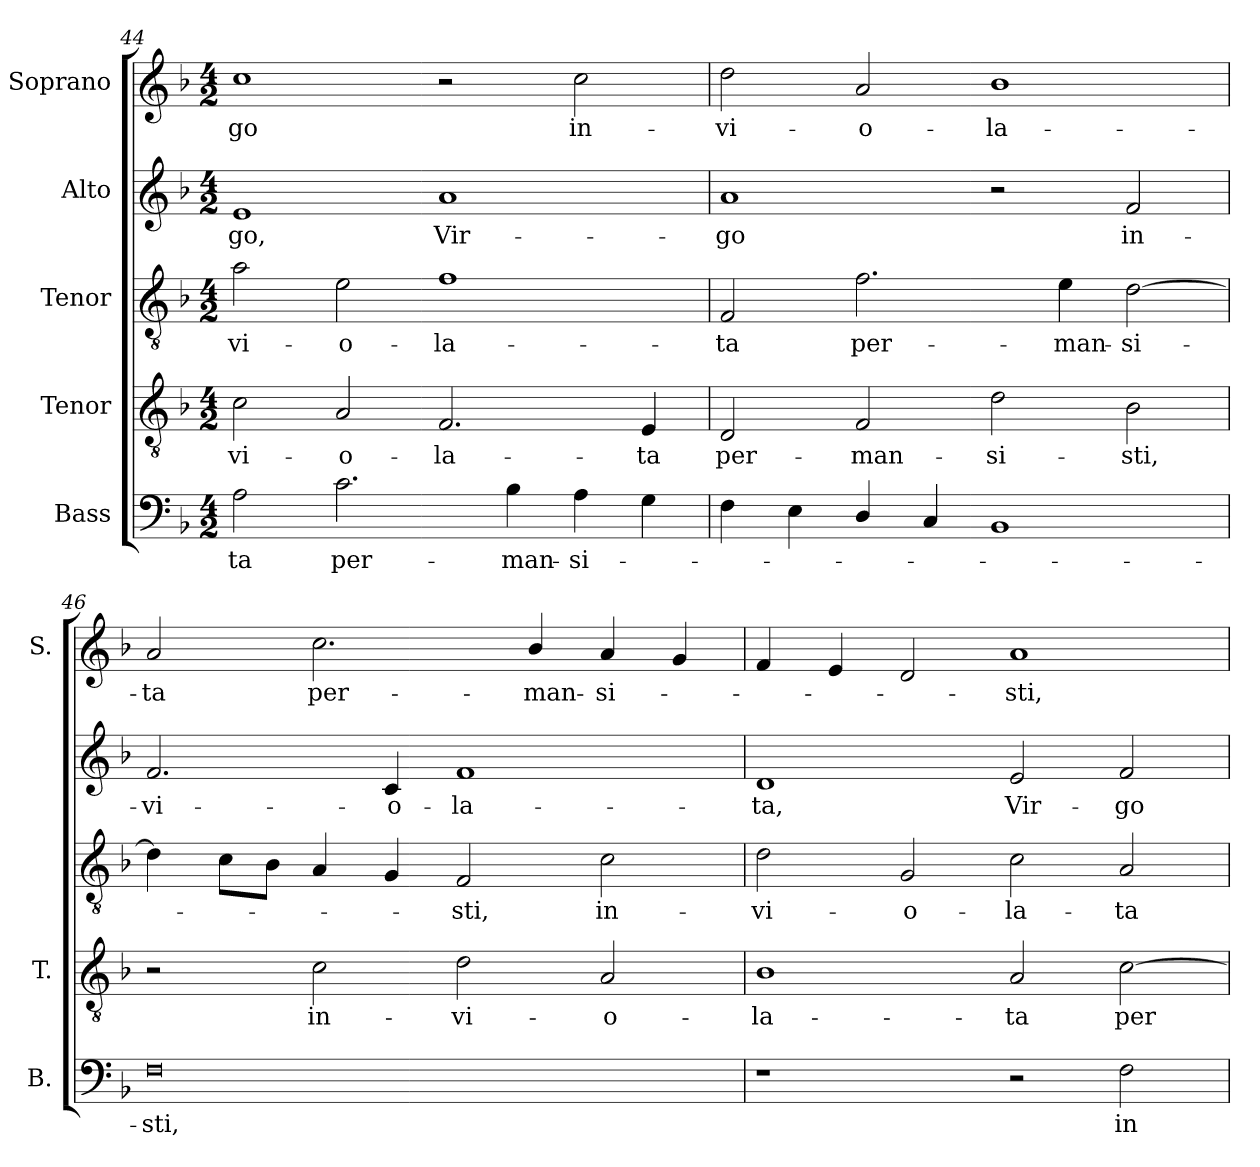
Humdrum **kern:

**kern	**text	**kern	**text	**kern	**text	**kern	**text	**kern	**text
*part5	*part5	*part4	*part4	*part3	*part3	*part2	*part2	*part1	*part1
*staff5	*staff5	*staff4	*staff4	*staff3	*staff3	*staff2	*staff2	*staff1	*staff1
*I"Bass	*	*I"Tenor	*	*I"Tenor	*	*I"Alto	*	*I"Soprano	*
*I'B.	*	*I'T.	*	*	*	*	*	*I'S.	*
*clefF4	*	*clefGv2	*	*clefGv2	*	*clefG2	*	*clefG2	*
*	*	*ITrd7c12	*	*ITrd7c12	*	*	*	*	*
*k[b-]	*	*k[b-]	*	*k[b-]	*	*k[b-]	*	*k[b-]	*
*F:	*	*F:	*	*F:	*	*F:	*	*F:	*
*M4/2	*	*M4/2	*	*M4/2	*	*M4/2	*	*M4/2	*
=44	=44	=44	=44	=44	=44	=44	=44	=44	=44
!	!LO:LY:b:color=#000000	!	!	!	!	!	!	!	!
!	!	!	!LO:LY:b:color=#000000	!	!	!	!	!	!
!	!	!	!	!	!LO:LY:b:color=#000000	!	!	!	!
!	!	!	!	!	!	!	!LO:LY:b:color=#000000	!	!
!	!	!	!	!	!	!	!	!	!LO:LY:b:color=#000000
2Ai\	-ta	2Ci\	-vi-	2Ai\	-vi-	1ei	-go,	1cci	-go
!	!LO:LY:b:color=#000000	!	!	!	!	!	!	!	!
!	!	!	!LO:LY:b:color=#000000	!	!	!	!	!	!
!	!	!	!	!	!LO:LY:b:color=#000000	!	!	!	!
2.ci\	per-	2AAi/	-o-	2Ei\	-o-	.	.	.	.
!	!	!	!LO:LY:b:color=#000000	!	!	!	!	!	!
!	!	!	!	!	!LO:LY:b:color=#000000	!	!	!	!
!	!	!	!	!	!	!	!LO:LY:b:color=#000000	!	!
.	.	2.FFi/	-la-	1Fi	-la-	1ai	Vir-	2r	.
!	!LO:LY:b:color=#000000	!	!	!	!	!	!	!	!
4B-i\	-man-	.	.	.	.	.	.	.	.
!	!LO:LY:b:color=#000000	!	!	!	!	!	!	!	!
!	!	!	!	!	!	!	!	!	!LO:LY:b:color=#000000
4Ai\	-si-	.	.	.	.	.	.	2cci\	in-
!	!	!	!LO:LY:b:color=#000000	!	!	!	!	!	!
4Gi\	.	4EEi/	-ta	.	.	.	.	.	.
=45	=45	=45	=45	=45	=45	=45	=45	=45	=45
!	!	!	!LO:LY:b:color=#000000	!	!	!	!	!	!
!	!	!	!	!	!LO:LY:b:color=#000000	!	!	!	!
!	!	!	!	!	!	!	!LO:LY:b:color=#000000	!	!
!	!	!	!	!	!	!	!	!	!LO:LY:b:color=#000000
4Fi\	.	2DDi/	per-	2FFi/	-ta	1ai	-go	2ddi\	-vi-
4Ei\	.	.	.	.	.	.	.	.	.
!	!	!	!LO:LY:b:color=#000000	!	!	!	!	!	!
!	!	!	!	!	!LO:LY:b:color=#000000	!	!	!	!
!	!	!	!	!	!	!	!	!	!LO:LY:b:color=#000000
4Di/	.	2FFi/	-man-	2.Fi\	per-	.	.	2ai/	-o-
4Ci/	.	.	.	.	.	.	.	.	.
!	!	!	!LO:LY:b:color=#000000	!	!	!	!	!	!
!	!	!	!	!	!	!	!	!	!LO:LY:b:color=#000000
1BB-i	.	2Di\	-si-	.	.	2r	.	1b-i	-la-
!	!	!	!	!	!LO:LY:b:color=#000000	!	!	!	!
.	.	.	.	4Ei\	-man-	.	.	.	.
!	!	!	!LO:LY:b:color=#000000	!	!	!	!	!	!
!	!	!	!	!	!LO:LY:b:color=#000000	!	!	!	!
!	!	!	!	!	!	!	!LO:LY:b:color=#000000	!	!
.	.	2BB-i\	-sti,	[2Di\	-si-	2fi/	in-	.	.
=46	=46	=46	=46	=46	=46	=46	=46	=46	=46
!	!LO:LY:b:color=#000000	!	!	!	!	!	!	!	!
!	!	!	!	!	!	!	!LO:LY:b:color=#000000	!	!
!	!	!	!	!	!	!	!	!	!LO:LY:b:color=#000000
0Fi	-sti,	2r	.	4Di\]	.	2.fi/	-vi-	2ai/	-ta
.	.	.	.	8Ci\L	.	.	.	.	.
.	.	.	.	8BB-i\J	.	.	.	.	.
!	!	!	!LO:LY:b:color=#000000	!	!	!	!	!	!
!	!	!	!	!	!	!	!	!	!LO:LY:b:color=#000000
.	.	2Ci\	in-	4AAi/	.	.	.	2.cci\	per-
!	!	!	!	!	!	!	!LO:LY:b:color=#000000	!	!
.	.	.	.	4GGi/	.	4ci/	-o-	.	.
!	!	!	!LO:LY:b:color=#000000	!	!	!	!	!	!
!	!	!	!	!	!LO:LY:b:color=#000000	!	!	!	!
!	!	!	!	!	!	!	!LO:LY:b:color=#000000	!	!
.	.	2Di\	-vi-	2FFi/	-sti,	1fi	-la-	.	.
!	!	!	!	!	!	!	!	!	!LO:LY:b:color=#000000
.	.	.	.	.	.	.	.	4b-i/	-man-
!	!	!	!LO:LY:b:color=#000000	!	!	!	!	!	!
!	!	!	!	!	!LO:LY:b:color=#000000	!	!	!	!
!	!	!	!	!	!	!	!	!	!LO:LY:b:color=#000000
.	.	2AAi/	-o-	2Ci\	in-	.	.	4ai/	-si-
.	.	.	.	.	.	.	.	4gi/	.
=47	=47	=47	=47	=47	=47	=47	=47	=47	=47
!	!	!	!LO:LY:b:color=#000000	!	!	!	!	!	!
!	!	!	!	!	!LO:LY:b:color=#000000	!	!	!	!
!	!	!	!	!	!	!	!LO:LY:b:color=#000000	!	!
1r	.	1BB-i	-la-	2Di\	-vi-	1di	-ta,	4fi/	.
.	.	.	.	.	.	.	.	4ei/	.
!	!	!	!	!	!LO:LY:b:color=#000000	!	!	!	!
.	.	.	.	2GGi/	-o-	.	.	2di/	.
!	!	!	!LO:LY:b:color=#000000	!	!	!	!	!	!
!	!	!	!	!	!LO:LY:b:color=#000000	!	!	!	!
!	!	!	!	!	!	!	!LO:LY:b:color=#000000	!	!
!	!	!	!	!	!	!	!	!	!LO:LY:b:color=#000000
2r	.	2AAi/	-ta	2Ci\	-la-	2ei/	Vir-	1ai	-sti,
!	!LO:LY:b:color=#000000	!	!	!	!	!	!	!	!
!	!	!	!LO:LY:b:color=#000000	!	!	!	!	!	!
!	!	!	!	!	!LO:LY:b:color=#000000	!	!	!	!
!	!	!	!	!	!	!	!LO:LY:b:color=#000000	!	!
2Fi\	in-	[2Ci\	per-	2AAi/	-ta	2fi/	-go	.	.
=	=	=	=	=	=	=	=	=	=
*-	*-	*-	*-	*-	*-	*-	*-	*-	*-
